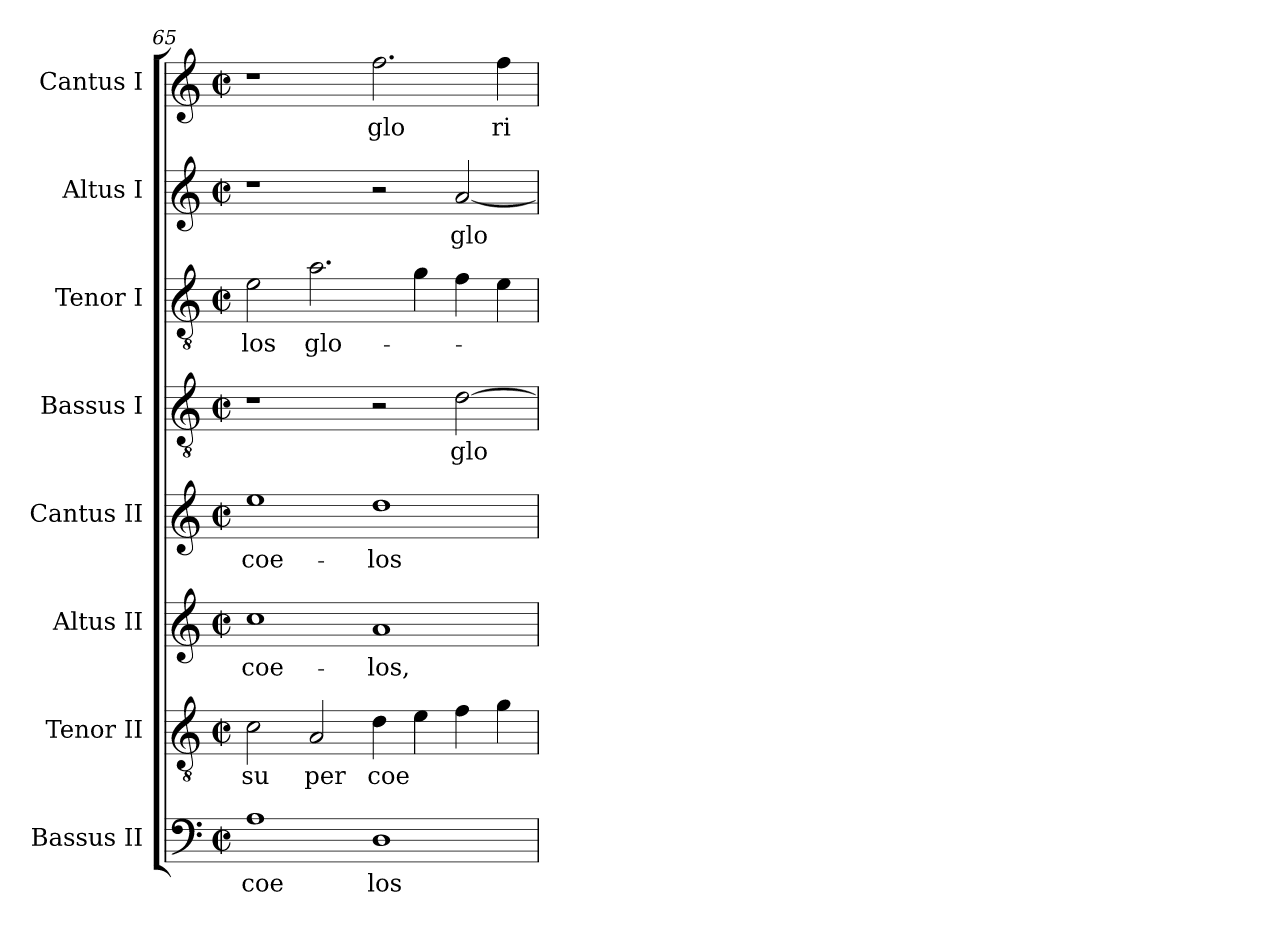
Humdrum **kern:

**kern	**text	**kern	**text	**kern	**text	**kern	**text	**kern	**text	**kern	**text	**kern	**text	**kern	**text
*part8	*part8	*part7	*part7	*part6	*part6	*part5	*part5	*part4	*part4	*part3	*part3	*part2	*part2	*part1	*part1
*staff8	*staff8	*staff7	*staff7	*staff6	*staff6	*staff5	*staff5	*staff4	*staff4	*staff3	*staff3	*staff2	*staff2	*staff1	*staff1
*I"Bassus II	*	*I"Tenor II	*	*I"Altus II	*	*I"Cantus II	*	*I"Bassus I	*	*I"Tenor I	*	*I"Altus I	*	*I"Cantus I	*
*clefF4	*	*clefGv2	*	*clefG2	*	*clefG2	*	*clefGv2	*	*clefGv2	*	*clefG2	*	*clefG2	*
*	*	*	*	*k[]	*	*	*	*k[]	*	*	*	*k[]	*	*	*
*	*	*	*	*C:	*	*	*	*C:	*	*	*	*C:	*	*	*
*M2/2	*	*M2/2	*	*M2/2	*	*M2/2	*	*M2/2	*	*M2/2	*	*M2/2	*	*M2/2	*
*met(c|)	*	*met(c|)	*	*met(c|)	*	*met(c|)	*	*met(c|)	*	*met(c|)	*	*met(c|)	*	*met(c|)	*
=65	=65	=65	=65	=65	=65	=65	=65	=65	=65	=65	=65	=65	=65	=65	=65
!	!LO:LY:b:cj	!	!LO:LY:b:cj	!	!LO:LY:b:cj	!	!LO:LY:b:cj	!	!	!	!LO:LY:b:cj	!	!	!	!
1A	coe	2c\	su	1cc	coe-	1ee	coe-	1r	.	2e\	-los	1r	.	1r	.
!	!	!	!LO:LY:b:cj	!	!	!	!	!	!	!	!LO:LY:b	!	!	!	!
.	.	2A/	per	.	.	.	.	.	.	2.a\	glo-	.	.	.	.
!	!LO:LY:b:cj	!	!LO:LY:b	!	!LO:LY:b:cj	!	!LO:LY:b:cj	!	!	!	!	!	!	!	!LO:LY:b:cj
1D	los	4d\	coe	1a	-los,	1dd	-los	2r	.	.	.	2r	.	2.ff\	glo
.	.	4e\	.	.	.	.	.	.	.	4g\	.	.	.	.	.
!	!	!	!	!	!	!	!	!	!LO:LY:b	!	!	!	!LO:LY:b	!	!
.	.	4f\	.	.	.	.	.	[>2d\	glo	4f\	.	[<2a/	glo-	.	.
!	!	!	!	!	!	!	!	!	!	!	!	!	!	!	!LO:LY:b:cj
.	.	4g\	.	.	.	.	.	.	.	4e\	.	.	.	4ff\	ri
=	=	=	=	=	=	=	=	=	=	=	=	=	=	=	=
*-	*-	*-	*-	*-	*-	*-	*-	*-	*-	*-	*-	*-	*-	*-	*-
